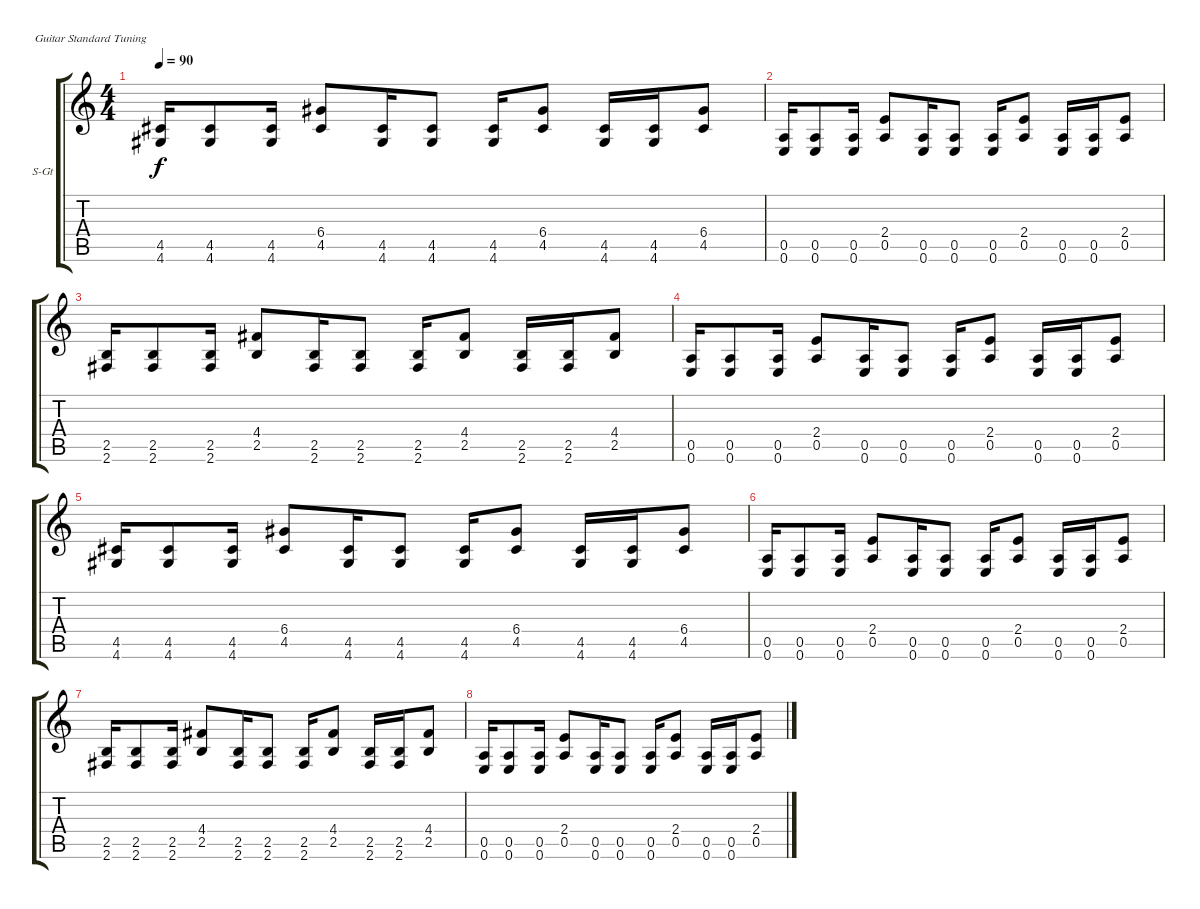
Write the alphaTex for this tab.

\bracketExtendMode groupsimilarinstruments
\firstSystemTrackNameOrientation horizontal
\otherSystemsTrackNameOrientation horizontal
\track ("guitar" "S-Gt") {instrument acousticguitarsteel}
\staff {score tabs}
\tuning (E4 B3 G3 D3 A2 E2)
\ts (4 4)
\tempo 90
\clef g2
\ks c
(4.5 4.6).16{dy f} (4.5 4.6).8 (4.5 4.6).16 (6.4 4.5).8 (4.5 4.6).16 (4.5 4.6).8 (4.5 4.6).16 (6.4 4.5).8 (4.5 4.6).16 (4.5 4.6).16 (6.4 4.5).8 |
(0.5 0.6).16 (0.5 0.6).8 (0.5 0.6).16 (2.4 0.5).8 (0.5 0.6).16 (0.5 0.6).8 (0.5 0.6).16 (2.4 0.5).8 (0.5 0.6).16 (0.5 0.6).16 (2.4 0.5).8 |
(2.5 2.6).16 (2.5 2.6).8 (2.5 2.6).16 (4.4 2.5).8 (2.5 2.6).16 (2.5 2.6).8 (2.5 2.6).16 (4.4 2.5).8 (2.5 2.6).16 (2.5 2.6).16 (4.4 2.5).8 |
(0.5 0.6).16 (0.5 0.6).8 (0.5 0.6).16 (2.4 0.5).8 (0.5 0.6).16 (0.5 0.6).8 (0.5 0.6).16 (2.4 0.5).8 (0.5 0.6).16 (0.5 0.6).16 (2.4 0.5).8 |
(4.5 4.6).16 (4.5 4.6).8 (4.5 4.6).16 (6.4 4.5).8 (4.5 4.6).16 (4.5 4.6).8 (4.5 4.6).16 (6.4 4.5).8 (4.5 4.6).16 (4.5 4.6).16 (6.4 4.5).8 |
(0.5 0.6).16 (0.5 0.6).8 (0.5 0.6).16 (2.4 0.5).8 (0.5 0.6).16 (0.5 0.6).8 (0.5 0.6).16 (2.4 0.5).8 (0.5 0.6).16 (0.5 0.6).16 (2.4 0.5).8 |
(2.5 2.6).16 (2.5 2.6).8 (2.5 2.6).16 (4.4 2.5).8 (2.5 2.6).16 (2.5 2.6).8 (2.5 2.6).16 (4.4 2.5).8 (2.5 2.6).16 (2.5 2.6).16 (4.4 2.5).8 |
(0.5 0.6).16 (0.5 0.6).8 (0.5 0.6).16 (2.4 0.5).8 (0.5 0.6).16 (0.5 0.6).8 (0.5 0.6).16 (2.4 0.5).8 (0.5 0.6).16 (0.5 0.6).16 (2.4 0.5).8
